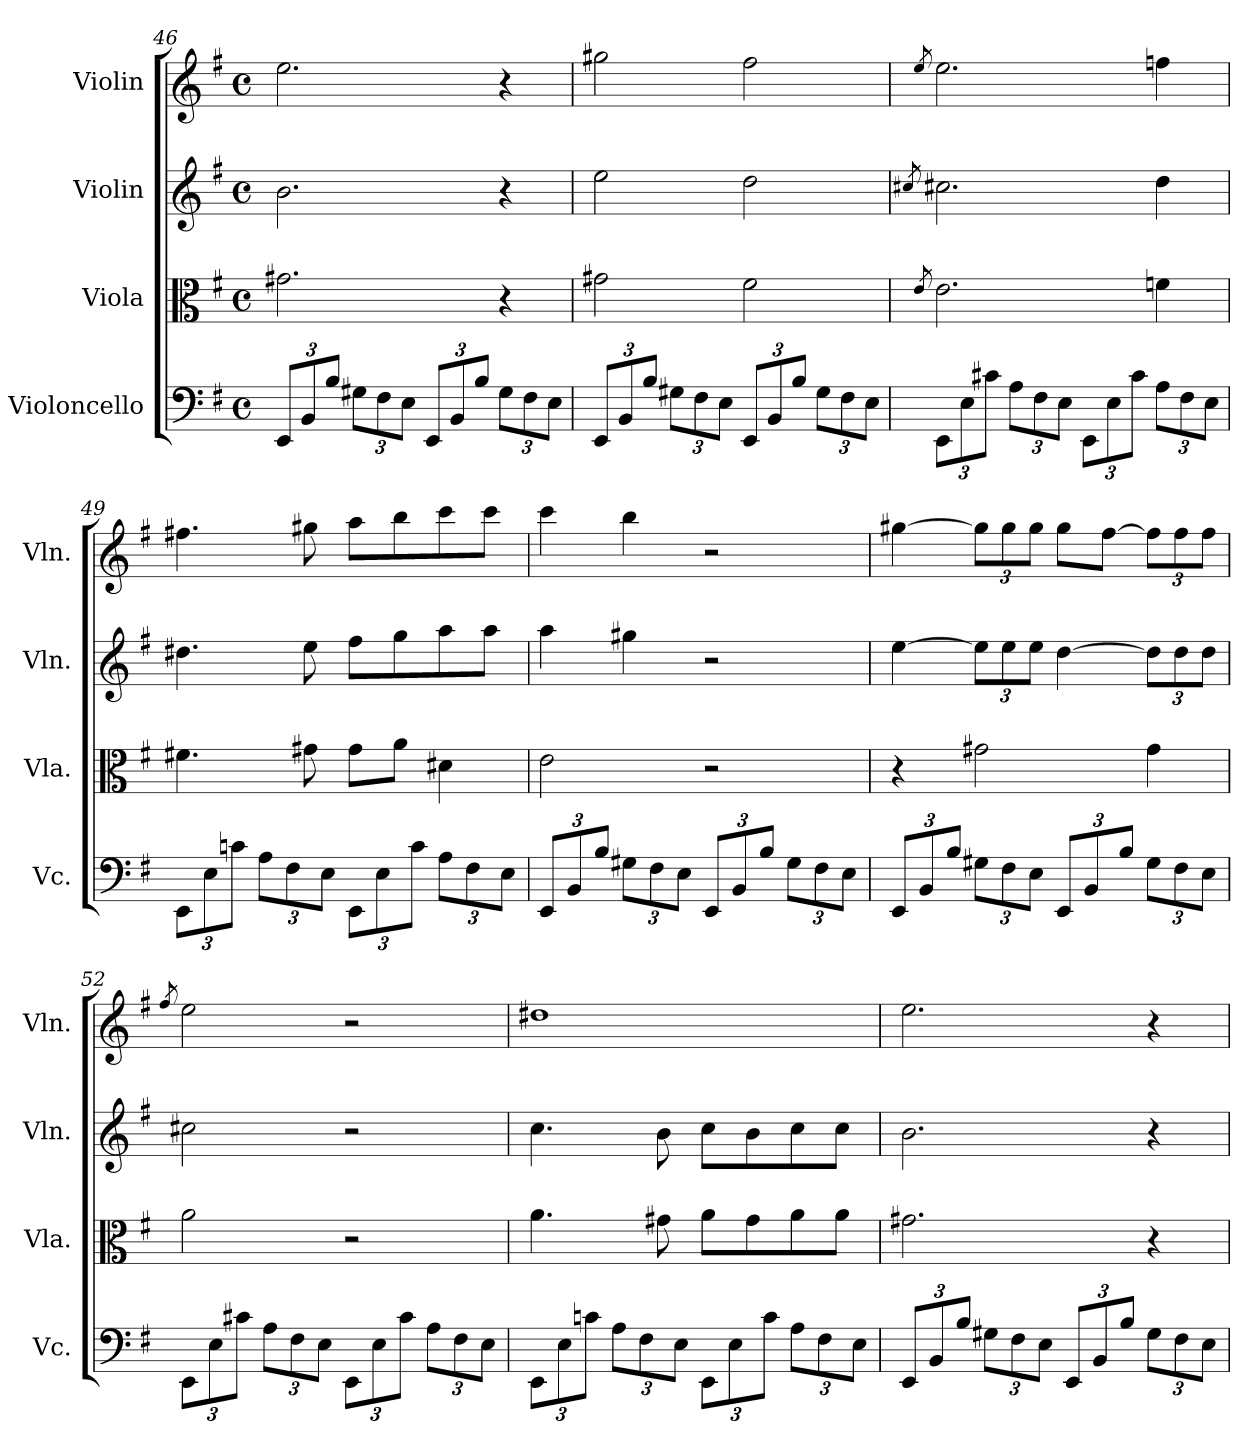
**kern	**kern	**kern	**kern
*part4	*part3	*part2	*part1
*staff4	*staff3	*staff2	*staff1
*I"Violoncello	*I"Viola	*I"Violin	*I"Violin
*I'Vc.	*I'Vla.	*I'Vln.	*I'Vln.
*clefF4	*clefC3	*clefG2	*clefG2
*k[f#]	*k[f#]	*k[f#]	*k[f#]
*M4/4	*M4/4	*M4/4	*M4/4
*met(c)	*met(c)	*met(c)	*met(c)
*Xbrackettup	*	*	*
=46	=46	=46	=46
12EE/L	2.g#X\	2.b\	2.ee\
12BB/	.	.	.
12B/J	.	.	.
12G#X\L	.	.	.
12F#\	.	.	.
12E\J	.	.	.
12EE/L	.	.	.
12BB/	.	.	.
12B/J	.	.	.
12G#\L	4r	4r	4r
12F#\	.	.	.
12E\J	.	.	.
!!LO:LB:g=z
=47	=47	=47	=47
12EE/L	2g#X\	2ee\	2gg#X\
12BB/	.	.	.
12B/J	.	.	.
12G#X\L	.	.	.
12F#\	.	.	.
12E\J	.	.	.
12EE/L	2f#\	2dd\	2ff#\
12BB/	.	.	.
12B/J	.	.	.
12G#\L	.	.	.
12F#\	.	.	.
12E\J	.	.	.
=48	=48	=48	=48
.	8qe/	8qcc#X/	8qee/
12EE\L	2.e\	2.cc#\	2.ee\
12E\	.	.	.
12c#X\J	.	.	.
12A\L	.	.	.
12F#\	.	.	.
12E\J	.	.	.
12EE\L	.	.	.
12E\	.	.	.
12c#\J	.	.	.
12A\L	4fn\	4dd\	4ffn\
12F#\	.	.	.
12E\J	.	.	.
=49	=49	=49	=49
12EE\L	4.f#X\	4.dd#X\	4.ff#X\
12E\	.	.	.
12cn\J	.	.	.
12A\L	.	.	.
12F#\	.	.	.
.	8g#X\	8ee\	8gg#X\
12E\J	.	.	.
12EE\L	8g#\L	8ff#\L	8aa\L
12E\	.	.	.
.	8a\J	8gg\	8bb\
12c\J	.	.	.
12A\L	4d#X\	8aa\	8ccc\
12F#\	.	.	.
.	.	8aa\J	8ccc\J
12E\J	.	.	.
!!LO:PB:g=z
=50	=50	=50	=50
12EE/L	2e\	4aa\	4ccc\
12BB/	.	.	.
12B/J	.	.	.
12G#X\L	.	4gg#X\	4bb\
12F#\	.	.	.
12E\J	.	.	.
12EE/L	2r	2r	2r
12BB/	.	.	.
12B/J	.	.	.
12G#\L	.	.	.
12F#\	.	.	.
12E\J	.	.	.
=51	=51	=51	=51
12EE/L	4r	[4ee\	[4gg#X\
12BB/	.	.	.
12B/J	.	.	.
*	*	*Xbrackettup	*Xbrackettup
12G#X\L	2g#X\	12ee\L]	12gg#\L]
12F#\	.	12ee\	12gg#\
12E\J	.	12ee\J	12gg#\J
12EE/L	.	[4dd\	8gg#\L
12BB/	.	.	.
.	.	.	[8ff#\J
12B/J	.	.	.
12G#\L	4g#\	12dd\L]	12ff#\L]
12F#\	.	12dd\	12ff#\
12E\J	.	12dd\J	12ff#\J
=52	=52	=52	=52
.	.	.	8qff#/
12EE\L	2a\	2cc#X\	2ee\
12E\	.	.	.
12c#X\J	.	.	.
12A\L	.	.	.
12F#\	.	.	.
12E\J	.	.	.
12EE\L	2r	2r	2r
12E\	.	.	.
12c#\J	.	.	.
12A\L	.	.	.
12F#\	.	.	.
12E\J	.	.	.
!!LO:LB:g=z
=53	=53	=53	=53
12EE\L	4.a\	4.cc\	1dd#X
12E\	.	.	.
12cn\J	.	.	.
12A\L	.	.	.
12F#\	.	.	.
.	8g#X\	8b\	.
12E\J	.	.	.
12EE\L	8a\L	8cc\L	.
12E\	.	.	.
.	8g#\	8b\	.
12c\J	.	.	.
12A\L	8a\	8cc\	.
12F#\	.	.	.
.	8a\J	8cc\J	.
12E\J	.	.	.
=54	=54	=54	=54
12EE/L	2.g#X\	2.b\	2.ee\
12BB/	.	.	.
12B/J	.	.	.
12G#X\L	.	.	.
12F#\	.	.	.
12E\J	.	.	.
12EE/L	.	.	.
12BB/	.	.	.
12B/J	.	.	.
12G#\L	4r	4r	4r
12F#\	.	.	.
12E\J	.	.	.
=	=	=	=
*-	*-	*-	*-
